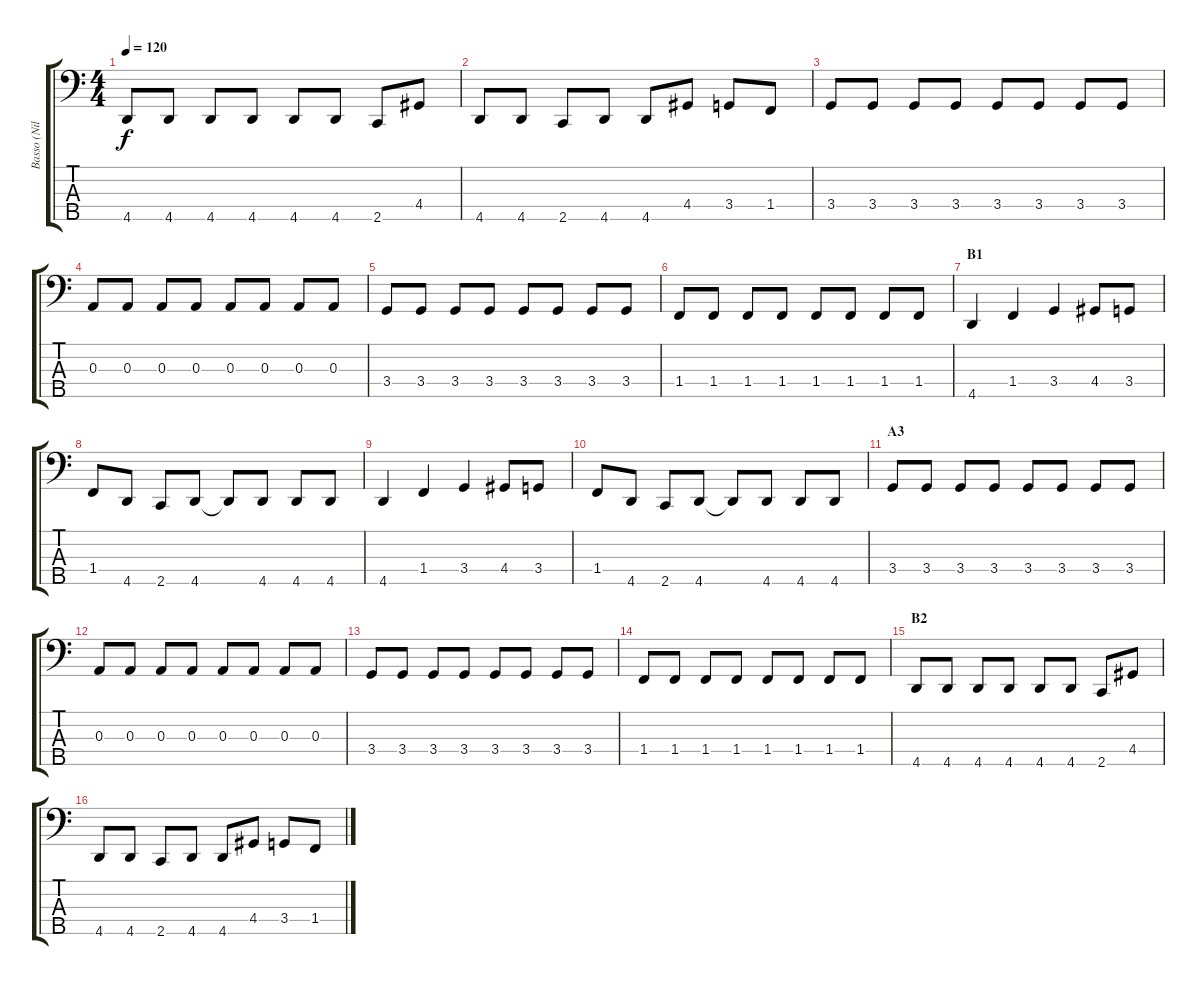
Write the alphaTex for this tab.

\track ("Basso (Nils Ursin)" "Basso (Nil") {instrument electricbassfinger}
\staff {score tabs}
\tuning (G2 D2 A1 E1 Bb0) {hide}
\ts (4 4)
\tempo 120
\clef f4
\ks c
4.5.8{dy f} 4.5.8 4.5.8 4.5.8 4.5.8 4.5.8 2.5.8 4.4.8 |
4.5.8 4.5.8 2.5.8 4.5.8 4.5.8 4.4.8 3.4.8 1.4.8 |
3.4.8 3.4.8 3.4.8 3.4.8 3.4.8 3.4.8 3.4.8 3.4.8 |
0.3.8 0.3.8 0.3.8 0.3.8 0.3.8 0.3.8 0.3.8 0.3.8 |
3.4.8 3.4.8 3.4.8 3.4.8 3.4.8 3.4.8 3.4.8 3.4.8 |
1.4.8 1.4.8 1.4.8 1.4.8 1.4.8 1.4.8 1.4.8 1.4.8 |
\section ("" "B1")
4.5.4 1.4.4 3.4.4 4.4.8 3.4.8 |
1.4.8 4.5.8 2.5.8 4.5.8 4.5{t}.8 4.5.8 4.5.8 4.5.8 |
4.5.4 1.4.4 3.4.4 4.4.8 3.4.8 |
1.4.8 4.5.8 2.5.8 4.5.8 4.5{t}.8 4.5.8 4.5.8 4.5.8 |
\section ("" "A3")
3.4.8 3.4.8 3.4.8 3.4.8 3.4.8 3.4.8 3.4.8 3.4.8 |
0.3.8 0.3.8 0.3.8 0.3.8 0.3.8 0.3.8 0.3.8 0.3.8 |
3.4.8 3.4.8 3.4.8 3.4.8 3.4.8 3.4.8 3.4.8 3.4.8 |
1.4.8 1.4.8 1.4.8 1.4.8 1.4.8 1.4.8 1.4.8 1.4.8 |
\section ("" "B2")
4.5.8 4.5.8 4.5.8 4.5.8 4.5.8 4.5.8 2.5.8 4.4.8 |
4.5.8 4.5.8 2.5.8 4.5.8 4.5.8 4.4.8 3.4.8 1.4.8
